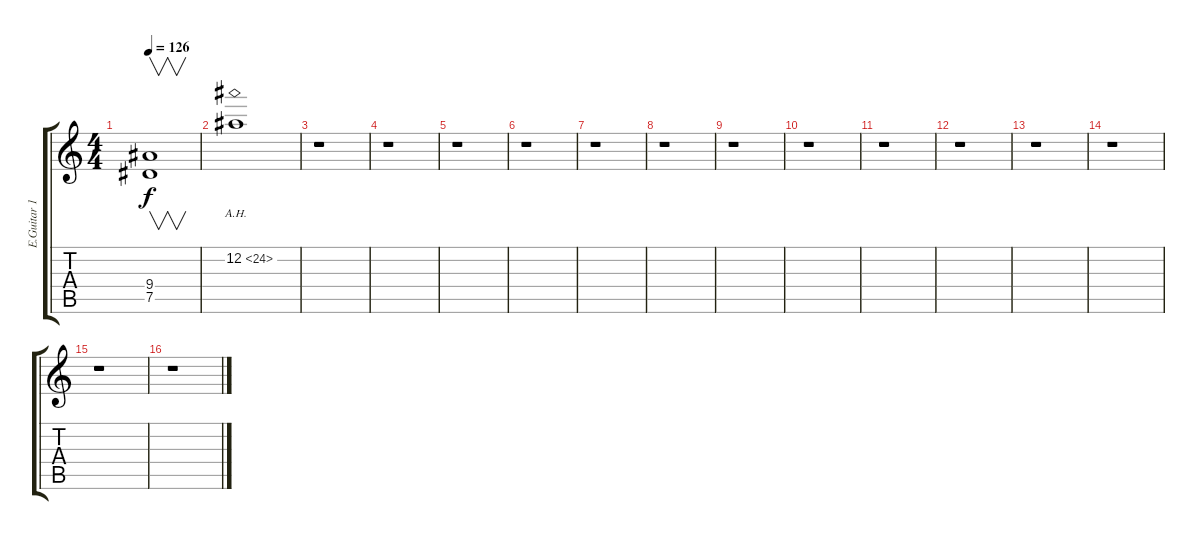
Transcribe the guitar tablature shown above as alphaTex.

\track ("E.Guitar 1                          " "E.Guitar 1") {instrument distortionguitar}
\staff {score tabs}
\tuning (Eb4 Bb3 Gb3 Db3 Ab2 Eb2) {hide}
\ts (4 4)
\tempo 126
\clef g2
\ks c
(9.4 7.5).1{v dy f} |
12.2{ah 12}.1 |
r.1 |
r.1 |
r.1 |
r.1 |
r.1 |
r.1 |
r.1 |
r.1 |
r.1 |
r.1 |
r.1 |
r.1 |
r.1 |
r.1
